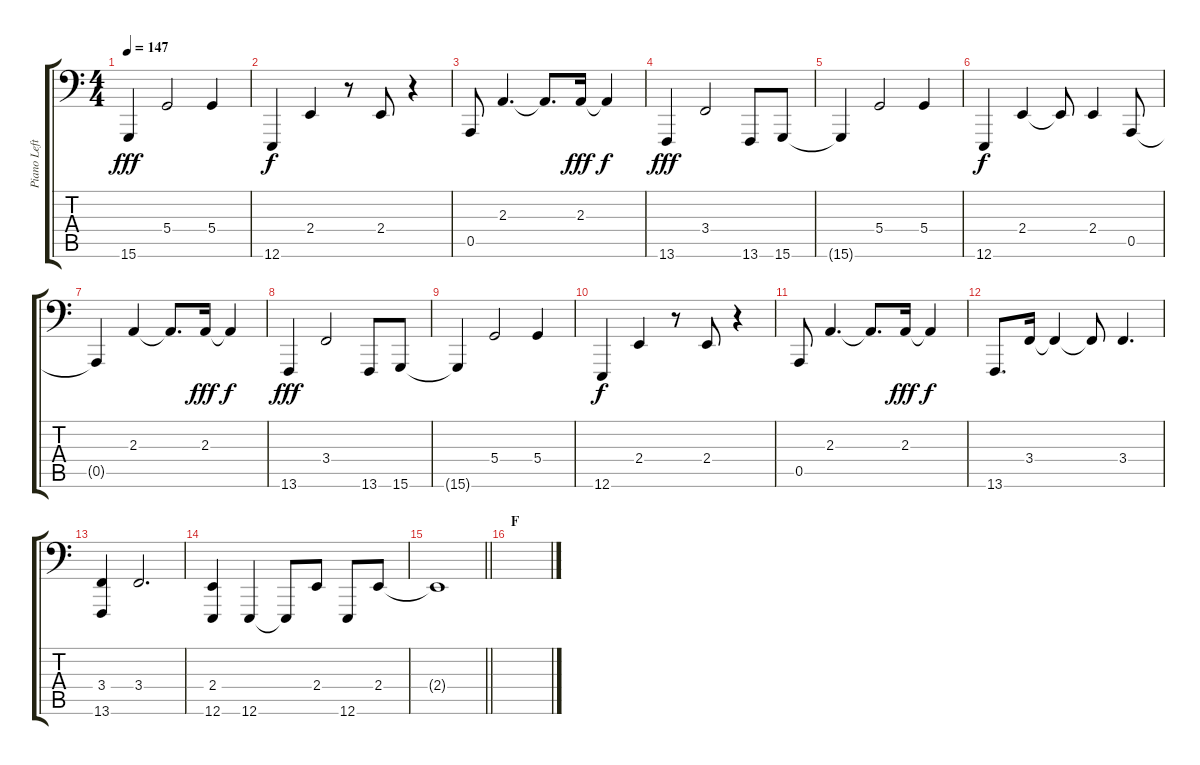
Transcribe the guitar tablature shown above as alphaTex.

\track ("Piano Left (Kotobuki Tsumugi)" "Piano Left") {instrument acousticgrandpiano}
\staff {score tabs}
\tuning (E3 B2 G2 D2 A1 E0) {hide}
\ts (4 4)
\tempo 147
\clef f4
\ks c
15.6{t}.4{dy fff} 5.4.2 5.4.4 |
12.6.4{dy f} 2.4.4 r.8 2.4.8 r.4 |
0.5.8 2.3.4{d} 2.3{t}.8{d} 2.3.16{dy fff} 2.3{t}.4{dy f} |
13.6.4{dy fff} 3.4.2 13.6.8 15.6.8 |
15.6{t}.4 5.4.2 5.4.4 |
12.6.4{dy f} 2.4.4 2.4{t}.8 2.4.4 0.5.8 |
0.5{t}.4 2.3.4 2.3{t}.8{d} 2.3.16{dy fff} 2.3{t}.4{dy f} |
13.6.4{dy fff} 3.4.2 13.6.8 15.6.8 |
15.6{t}.4 5.4.2 5.4.4 |
12.6.4{dy f} 2.4.4 r.8 2.4.8 r.4 |
0.5.8 2.3.4{d} 2.3{t}.8{d} 2.3.16{dy fff} 2.3{t}.4{dy f} |
13.6.8{d} 3.4.16 3.4{t}.4 3.4{t}.8 3.4.4{d} |
(3.4 13.6).4 3.4.2{d} |
(2.4 12.6).4 12.6.4 12.6{t}.8 2.4.8 12.6.8 2.4.8 |
\barLineRight lightlight
2.4{t}.1 |
\section ("" "F")
